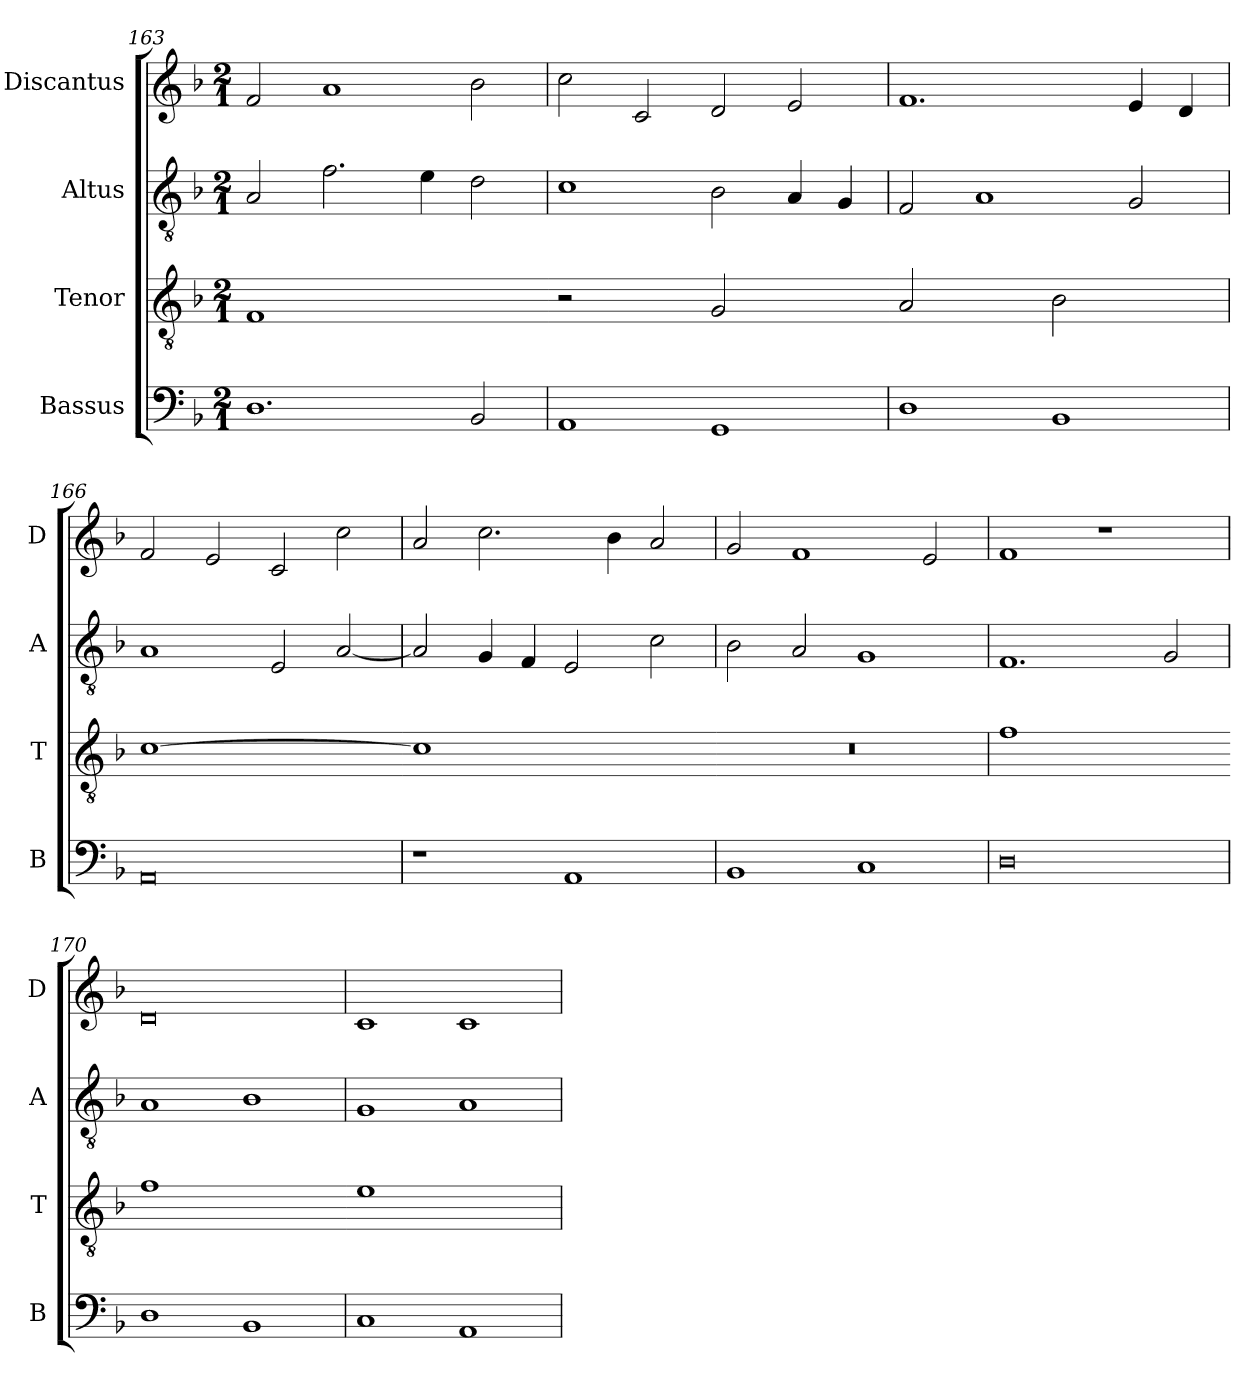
**kern	**kern	**kern	**kern
*part4	*part3	*part2	*part1
*staff4	*staff3	*staff2	*staff1
*I"Bassus	*I"Tenor	*I"Altus	*I"Discantus
*I'B	*I'T	*I'A	*I'D
*clefF4	*clefGv2	*clefGv2	*clefG2
*k[b-]	*k[b-]	*k[b-]	*k[b-]
*M2/1	*M2/1	*M2/1	*M2/1
=163	=163	=163	=163
!	!LO:N:vis=1	!	!
1.D	0F	2A/	2f/
.	.	2.f\	1a
.	.	4e\	.
2BB-/	.	2d\	2b-\
=164	=164-	=164	=164
!	!LO:N:vis=2	!	!
1AA	1r	1c	2cc\
.	.	.	2c/
!	!LO:N:vis=2	!	!
1GG	1G	2B-\	2d/
.	.	4A/	2e/
.	.	4G/	.
=165	=165-	=165	=165
!	!LO:N:vis=2	!	!
1D	1A	2F/	1.f
.	.	1A	.
!	!LO:N:vis=2	!	!
1BB-	1B-	.	.
.	.	2G/	4e/
.	.	.	4d/
=166	=166	=166	=166
!	!LO:N:vis=1	!	!
0AA	[0c	1A	2f/
.	.	.	2e/
.	.	2E/	2c/
.	.	[2A/	2cc\
=167	=167-	=167	=167
!	!LO:N:vis=1	!	!
1r	0c]	2A/]	2a/
.	.	4G/	2.cc\
.	.	4F/	.
1AA	.	2E/	.
.	.	.	4b-\
.	.	2c\	2a/
=168	=168-	=168	=168
!	!LO:N:vis=1	!	!
1BB-	0r	2B-\	2g/
.	.	2A/	1f
1C	.	1G	.
.	.	.	2e/
=169	=169	=169	=169
!	!LO:N:vis=1	!	!
0D	0f	1.F	1f
.	.	.	1r
.	.	2G/	.
=170	=170-	=170	=170
!	!LO:N:vis=1	!	!
1D	0f	1A	0d
1BB-	.	1B-	.
=171	=171-	=171	=171
!	!LO:N:vis=1	!	!
1C	0e	1G	1c
1AA	.	1A	1c
=	=	=	=
*-	*-	*-	*-
